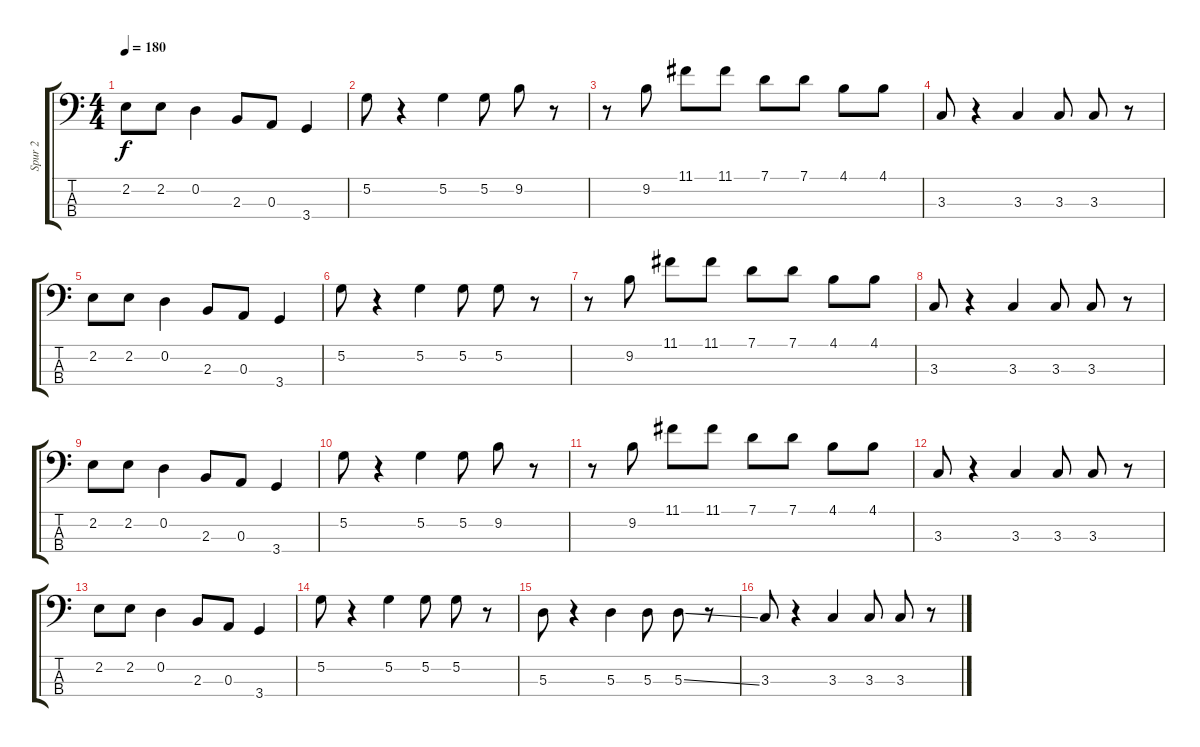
\track ("Spur 2" "Spur 2") {instrument electricbassfinger}
\staff {score tabs}
\tuning (G2 D2 A1 E1) {hide}
\ts (4 4)
\tempo 180
\clef f4
\ks c
2.2.8{dy f} 2.2.8 0.2.4 2.3.8 0.3.8 3.4.4 |
5.2.8 r.4 5.2.4 5.2.8 9.2.8 r.8 |
r.8 9.2.8 11.1.8 11.1.8 7.1.8 7.1.8 4.1.8 4.1.8 |
3.3.8 r.4 3.3.4 3.3.8 3.3.8 r.8 |
2.2.8 2.2.8 0.2.4 2.3.8 0.3.8 3.4.4 |
5.2.8 r.4 5.2.4 5.2.8 5.2.8 r.8 |
r.8 9.2.8 11.1.8 11.1.8 7.1.8 7.1.8 4.1.8 4.1.8 |
3.3.8 r.4 3.3.4 3.3.8 3.3.8 r.8 |
2.2.8 2.2.8 0.2.4 2.3.8 0.3.8 3.4.4 |
5.2.8 r.4 5.2.4 5.2.8 9.2.8 r.8 |
r.8 9.2.8 11.1.8 11.1.8 7.1.8 7.1.8 4.1.8 4.1.8 |
3.3.8 r.4 3.3.4 3.3.8 3.3.8 r.8 |
2.2.8 2.2.8 0.2.4 2.3.8 0.3.8 3.4.4 |
5.2.8 r.4 5.2.4 5.2.8 5.2.8 r.8 |
5.3.8 r.4 5.3.4 5.3.8 5.3{ss}.8 r.8 |
3.3.8 r.4 3.3.4 3.3.8 3.3.8 r.8
